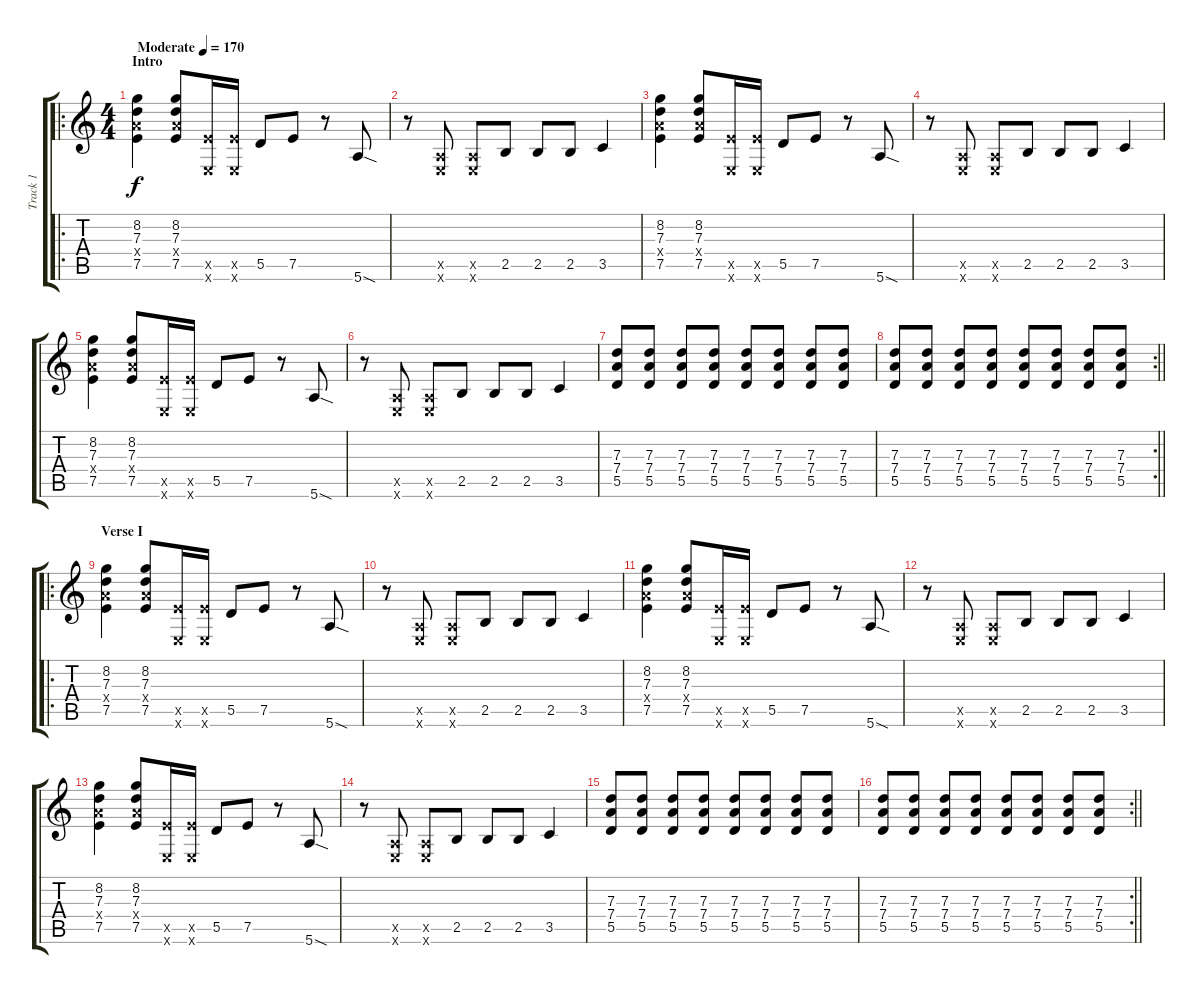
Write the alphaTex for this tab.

\track ("Track 1" "Track 1") {instrument distortionguitar}
\staff {score tabs}
\tuning (E4 B3 G3 D3 A2 E2) {hide}
\ro
\ts (4 4)
\section ("" "Intro")
\tempo (170 "Moderate")
\clef g2
\ks c
(8.2 7.3 7.4{x} 7.5).4{dy f instrument distortionguitar} (8.2 7.3 7.4{x} 7.5).8 (7.5{x} 0.6{x}).16 (7.5{x} 0.6{x}).16 5.5.8 7.5.8 r.8 5.6{sod}.8 |
r.8 (0.5{x} 0.6{x}).8 (0.5{x} 0.6{x}).8 2.5.8 2.5.8 2.5.8 3.5.4 |
(8.2 7.3 7.4{x} 7.5).4 (8.2 7.3 7.4{x} 7.5).8 (7.5{x} 0.6{x}).16 (7.5{x} 0.6{x}).16 5.5.8 7.5.8 r.8 5.6{sod}.8 |
r.8 (0.5{x} 0.6{x}).8 (0.5{x} 0.6{x}).8 2.5.8 2.5.8 2.5.8 3.5.4 |
(8.2 7.3 7.4{x} 7.5).4 (8.2 7.3 7.4{x} 7.5).8 (7.5{x} 0.6{x}).16 (7.5{x} 0.6{x}).16 5.5.8 7.5.8 r.8 5.6{sod}.8 |
r.8 (0.5{x} 0.6{x}).8 (0.5{x} 0.6{x}).8 2.5.8 2.5.8 2.5.8 3.5.4 |
(7.3 7.4 5.5).8 (7.3 7.4 5.5).8 (7.3 7.4 5.5).8 (7.3 7.4 5.5).8 (7.3 7.4 5.5).8 (7.3 7.4 5.5).8 (7.3 7.4 5.5).8 (7.3 7.4 5.5).8 |
\rc 2
\barLineRight lightlight
(7.3 7.4 5.5).8 (7.3 7.4 5.5).8 (7.3 7.4 5.5).8 (7.3 7.4 5.5).8 (7.3 7.4 5.5).8 (7.3 7.4 5.5).8 (7.3 7.4 5.5).8 (7.3 7.4 5.5).8 |
\ro
\section ("" "Verse I")
(8.2 7.3 7.4{x} 7.5).4 (8.2 7.3 7.4{x} 7.5).8 (7.5{x} 0.6{x}).16 (7.5{x} 0.6{x}).16 5.5.8 7.5.8 r.8 5.6{sod}.8 |
r.8 (0.5{x} 0.6{x}).8 (0.5{x} 0.6{x}).8 2.5.8 2.5.8 2.5.8 3.5.4 |
(8.2 7.3 7.4{x} 7.5).4 (8.2 7.3 7.4{x} 7.5).8 (7.5{x} 0.6{x}).16 (7.5{x} 0.6{x}).16 5.5.8 7.5.8 r.8 5.6{sod}.8 |
r.8 (0.5{x} 0.6{x}).8 (0.5{x} 0.6{x}).8 2.5.8 2.5.8 2.5.8 3.5.4 |
(8.2 7.3 7.4{x} 7.5).4 (8.2 7.3 7.4{x} 7.5).8 (7.5{x} 0.6{x}).16 (7.5{x} 0.6{x}).16 5.5.8 7.5.8 r.8 5.6{sod}.8 |
r.8 (0.5{x} 0.6{x}).8 (0.5{x} 0.6{x}).8 2.5.8 2.5.8 2.5.8 3.5.4 |
(7.3 7.4 5.5).8 (7.3 7.4 5.5).8 (7.3 7.4 5.5).8 (7.3 7.4 5.5).8 (7.3 7.4 5.5).8 (7.3 7.4 5.5).8 (7.3 7.4 5.5).8 (7.3 7.4 5.5).8 |
\rc 2
\barLineRight lightlight
(7.3 7.4 5.5).8 (7.3 7.4 5.5).8 (7.3 7.4 5.5).8 (7.3 7.4 5.5).8 (7.3 7.4 5.5).8 (7.3 7.4 5.5).8 (7.3 7.4 5.5).8 (7.3 7.4 5.5).8
